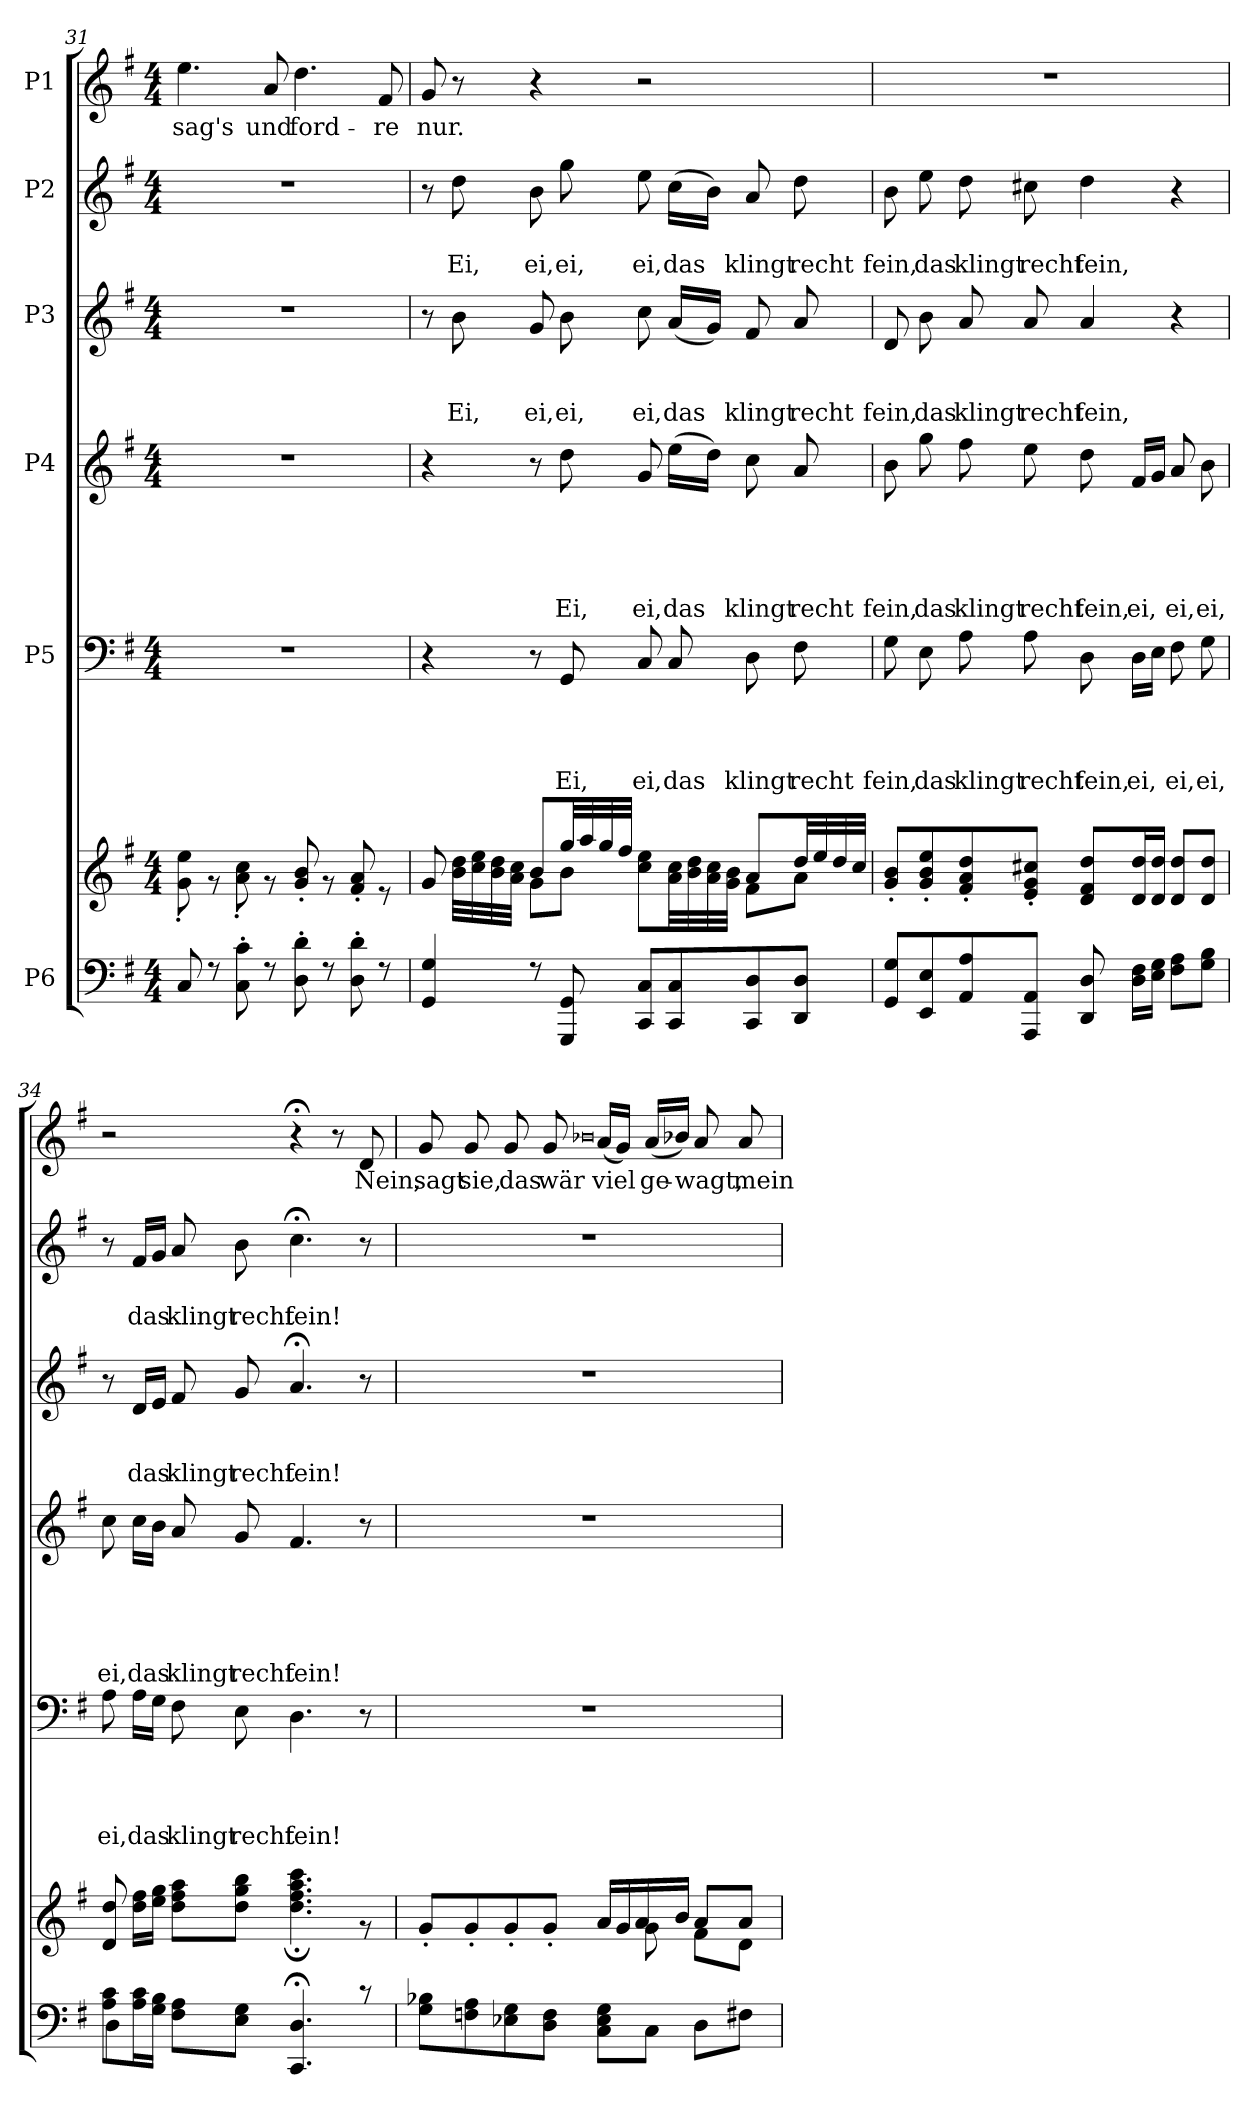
**kern	**kern	**kern	**text	**text	**text	**text	**kern	**text	**text	**text	**text	**text	**kern	**text	**text	**text	**kern	**text	**text	**kern	**text
*part6	*part6	*part5	*part5	*part5	*part5	*part5	*part4	*part4	*part4	*part4	*part4	*part4	*part3	*part3	*part3	*part3	*part2	*part2	*part2	*part1	*part1
*staff7	*staff6	*staff5	*staff5	*staff5	*staff5	*staff5	*staff4	*staff4	*staff4	*staff4	*staff4	*staff4	*staff3	*staff3	*staff3	*staff3	*staff2	*staff2	*staff2	*staff1	*staff1
*I"P6	*	*I"P5	*	*	*	*	*I"P4	*	*	*	*	*	*I"P3	*	*	*	*I"P2	*	*	*I"P1	*
*clefF4	*clefG2	*clefF4	*	*	*	*	*clefG2	*	*	*	*	*	*clefG2	*	*	*	*clefG2	*	*	*clefG2	*
*	*	*	*	*	*	*	*ITrd7c12	*	*	*	*	*	*	*	*	*	*	*	*	*	*
*k[f#]	*k[f#]	*k[f#]	*	*	*	*	*k[f#]	*	*	*	*	*	*k[f#]	*	*	*	*k[f#]	*	*	*k[f#]	*
*G:	*G:	*G:	*	*	*	*	*G:	*	*	*	*	*	*G:	*	*	*	*G:	*	*	*G:	*
*M4/4	*M4/4	*M4/4	*	*	*	*	*M4/4	*	*	*	*	*	*M4/4	*	*	*	*M4/4	*	*	*M4/4	*
=31	=31	=31	=31	=31	=31	=31	=31	=31	=31	=31	=31	=31	=31	=31	=31	=31	=31	=31	=31	=31	=31
*^	*^	*	*	*	*	*	*	*	*	*	*	*	*	*	*	*	*	*	*	*	*
!	!	!	!	!	!	!	!	!	!	!	!	!	!	!	!	!	!	!	!	!	!	!	!LO:LY:b
8C/	1ryy	1ryy	8g\'> 8ee\'>	1r	.	.	.	.	1r	.	.	.	.	.	1r	.	.	.	1r	.	.	4.ee\	sag's
8r	.	.	8r	.	.	.	.	.	.	.	.	.	.	.	.	.	.	.	.	.	.	.	.
8C\'> 8c\'>	.	.	8a\'> 8cc\'>	.	.	.	.	.	.	.	.	.	.	.	.	.	.	.	.	.	.	.	.
!	!	!	!	!	!	!	!	!	!	!	!	!	!	!	!	!	!	!	!	!	!	!	!LO:LY:b
8r	.	.	8r	.	.	.	.	.	.	.	.	.	.	.	.	.	.	.	.	.	.	8a/	und
!	!	!	!	!	!	!	!	!	!	!	!	!	!	!	!	!	!	!	!	!	!	!	!LO:LY:b
8D\'> 8d\'>	.	.	8g/'> 8b/'>	.	.	.	.	.	.	.	.	.	.	.	.	.	.	.	.	.	.	4.dd\	ford-
8r	.	.	8r	.	.	.	.	.	.	.	.	.	.	.	.	.	.	.	.	.	.	.	.
8D\'> 8d\'>	.	.	8f#/'> 8a/'>	.	.	.	.	.	.	.	.	.	.	.	.	.	.	.	.	.	.	.	.
!	!	!	!	!	!	!	!	!	!	!	!	!	!	!	!	!	!	!	!	!	!	!	!LO:LY:b
8r	.	.	8r	.	.	.	.	.	.	.	.	.	.	.	.	.	.	.	.	.	.	8f#/	-re
=32	=32	=32	=32	=32	=32	=32	=32	=32	=32	=32	=32	=32	=32	=32	=32	=32	=32	=32	=32	=32	=32	=32	=32
!	!	!	!	!	!	!	!	!	!	!	!	!	!	!	!	!	!	!	!	!	!	!	!LO:LY:b
4GG/ 4G/	1ryy	4ryy	8g/	4r	.	.	.	.	4r	.	.	.	.	.	8r	.	.	.	8r	.	.	8g/	nur.
!	!	!	!	!	!	!	!	!	!	!	!	!	!	!	!	!	!	!LO:LY:b	!	!	!LO:LY:b	!	!
.	.	.	32b\ 32dd\LLL	.	.	.	.	.	.	.	.	.	.	.	8b\	.	.	Ei,	8dd\	.	Ei,	8r	.
.	.	.	32cc\ 32ee\	.	.	.	.	.	.	.	.	.	.	.	.	.	.	.	.	.	.	.	.
.	.	.	32b\ 32dd\	.	.	.	.	.	.	.	.	.	.	.	.	.	.	.	.	.	.	.	.
.	.	.	32a\ 32cc\JJJ	.	.	.	.	.	.	.	.	.	.	.	.	.	.	.	.	.	.	.	.
!	!	!	!	!	!	!	!	!	!	!	!	!	!	!	!	!	!	!LO:LY:b	!	!	!LO:LY:b	!	!
8r	.	8g\L	8b/L	8r	.	.	.	.	8r	.	.	.	.	.	8g/	.	.	ei,	8b\	.	ei,	4r	.
!	!	!	!	!	!	!	!	!LO:LY:b	!	!	!	!	!	!LO:LY:b	!	!	!	!LO:LY:b	!	!	!LO:LY:b	!	!
8GGG/ 8GG/	.	8b\J	32gg/LL	8GG/	.	.	.	Ei,	8d\	.	.	.	.	Ei,	8b\	.	.	ei,	8gg\	.	ei,	.	.
.	.	.	32aa/	.	.	.	.	.	.	.	.	.	.	.	.	.	.	.	.	.	.	.	.
.	.	.	32gg/	.	.	.	.	.	.	.	.	.	.	.	.	.	.	.	.	.	.	.	.
.	.	.	32ff#/JJJ	.	.	.	.	.	.	.	.	.	.	.	.	.	.	.	.	.	.	.	.
!	!	!	!	!	!	!	!	!LO:LY:b	!	!	!	!	!	!LO:LY:b	!	!	!	!LO:LY:b	!	!	!LO:LY:b	!	!
8CC/ 8C/L	.	4ryy	8cc\ 8ee\L	8C/	.	.	.	ei,	8G/	.	.	.	.	ei,	8cc\	.	.	ei,	8ee\	.	ei,	2r	.
!	!	!	!	!	!	!	!	!LO:LY:b	!	!	!	!	!	!LO:LY:b	!	!	!	!LO:LY:b	!	!	!LO:LY:b	!	!
8CC/ 8C/	.	.	32a\ 32cc\LL	8C/	.	.	.	das	(>16e\LL	.	.	.	.	das	(<16a/LL	.	.	das	(>16cc\LL	.	das	.	.
.	.	.	32b\ 32dd\	.	.	.	.	.	.	.	.	.	.	.	.	.	.	.	.	.	.	.	.
.	.	.	32a\ 32cc\	.	.	.	.	.	16d\JJ)	.	.	.	.	.	16g/JJ)	.	.	.	16b\JJ)	.	.	.	.
.	.	.	32g\ 32b\JJJ	.	.	.	.	.	.	.	.	.	.	.	.	.	.	.	.	.	.	.	.
!	!	!	!	!	!	!	!	!LO:LY:b	!	!	!	!	!	!LO:LY:b	!	!	!	!LO:LY:b	!	!	!LO:LY:b	!	!
8CC/ 8D/	.	8f#\L	8a/L	8D\	.	.	.	klingt	8c\	.	.	.	.	klingt	8f#/	.	.	klingt	8a/	.	klingt	.	.
!	!	!	!	!	!	!	!	!LO:LY:b	!	!	!	!	!	!LO:LY:b	!	!	!	!LO:LY:b	!	!	!LO:LY:b	!	!
8DD/ 8D/J	.	8a\J	32dd/LL	8F#\	.	.	.	recht	8A/	.	.	.	.	recht	8a/	.	.	recht	8dd\	.	recht	.	.
.	.	.	32ee/	.	.	.	.	.	.	.	.	.	.	.	.	.	.	.	.	.	.	.	.
.	.	.	32dd/	.	.	.	.	.	.	.	.	.	.	.	.	.	.	.	.	.	.	.	.
.	.	.	32cc/JJJ	.	.	.	.	.	.	.	.	.	.	.	.	.	.	.	.	.	.	.	.
!!LO:LB:g=z
=33	=33	=33	=33	=33	=33	=33	=33	=33	=33	=33	=33	=33	=33	=33	=33	=33	=33	=33	=33	=33	=33	=33	=33
!	!	!	!	!	!	!	!	!LO:LY:b	!	!	!	!	!	!LO:LY:b	!	!	!	!LO:LY:b	!	!	!LO:LY:b	!	!
8GG/ 8G/L	1ryy	1ryy	8g/'> 8b/'>L	8G\	.	.	.	fein,	8B\	.	.	.	.	fein,	8d/	.	.	fein,	8b\	.	fein,	1r	.
!	!	!	!	!	!	!	!	!LO:LY:b	!	!	!	!	!	!LO:LY:b	!	!	!	!LO:LY:b	!	!	!LO:LY:b	!	!
8EE/ 8E/	.	.	8g/'> 8b/'> 8ee/'>	8E\	.	.	.	das	8g\	.	.	.	.	das	8b\	.	.	das	8ee\	.	das	.	.
!	!	!	!	!	!	!	!	!LO:LY:b	!	!	!	!	!	!LO:LY:b	!	!	!	!LO:LY:b	!	!	!LO:LY:b	!	!
8AA/ 8A/	.	.	8f#/'> 8a/'> 8dd/'>	8A\	.	.	.	klingt	8f#\	.	.	.	.	klingt	8a/	.	.	klingt	8dd\	.	klingt	.	.
!	!	!	!	!	!	!	!	!LO:LY:b	!	!	!	!	!	!LO:LY:b	!	!	!	!LO:LY:b	!	!	!LO:LY:b	!	!
8AAA/ 8AA/J	.	.	8e/'> 8g/'> 8cc#X/'>J	8A\	.	.	.	recht	8e\	.	.	.	.	recht	8a/	.	.	recht	8cc#X\	.	recht	.	.
!	!	!	!	!	!	!	!	!LO:LY:b	!	!	!	!	!	!LO:LY:b	!	!	!	!LO:LY:b	!	!	!LO:LY:b	!	!
8DD/ 8D/	.	.	8d/ 8f#/ 8dd/L	8D\	.	.	.	fein,	8d\	.	.	.	.	fein,	4a/	.	.	fein,	4dd\	.	fein,	.	.
!	!	!	!	!	!	!	!	!LO:LY:b	!	!	!	!	!	!LO:LY:b	!	!	!	!	!	!	!	!	!
16D\ 16F#\LL	.	.	16d/ 16dd/L	16D\LL	.	.	.	ei,	16F#/LL	.	.	.	.	ei,	.	.	.	.	.	.	.	.	.
16E\ 16G\JJ	.	.	16d/ 16dd/JJ	16E\JJ	.	.	.	.	16G/JJ	.	.	.	.	.	.	.	.	.	.	.	.	.	.
!	!	!	!	!	!	!	!	!LO:LY:b	!	!	!	!	!	!LO:LY:b	!	!	!	!	!	!	!	!	!
8F#\ 8A\L	.	.	8d/ 8dd/L	8F#\	.	.	.	ei,	8A/	.	.	.	.	ei,	4r	.	.	.	4r	.	.	.	.
!	!	!	!	!	!	!	!	!LO:LY:b	!	!	!	!	!	!LO:LY:b	!	!	!	!	!	!	!	!	!
8G\ 8B\J	.	.	8d/ 8dd/J	8G\	.	.	.	ei,	8B\	.	.	.	.	ei,	.	.	.	.	.	.	.	.	.
=34	=34	=34	=34	=34	=34	=34	=34	=34	=34	=34	=34	=34	=34	=34	=34	=34	=34	=34	=34	=34	=34	=34	=34
!	!	!	!	!	!	!	!	!LO:LY:b	!	!	!	!	!	!LO:LY:b	!	!	!	!	!	!	!	!	!
8A\ 8c\L	4D\	1ryy	8d/ 8dd/	8A\	.	.	.	ei,	8c\	.	.	.	.	ei,	8r	.	.	.	8r	.	.	2r	.
!	!	!	!	!	!	!	!	!LO:LY:b	!	!	!	!	!	!LO:LY:b	!	!	!	!LO:LY:b	!	!	!LO:LY:b	!	!
16A\ 16c\L	.	.	16dd\ 16ff#\LL	16A\LL	.	.	.	das	16c\LL	.	.	.	.	das	16d/LL	.	.	das	16f#/LL	.	das	.	.
16G\ 16B\JJ	.	.	16ee\ 16gg\JJ	16G\JJ	.	.	.	.	16B\JJ	.	.	.	.	.	16e/JJ	.	.	.	16g/JJ	.	.	.	.
!	!	!	!	!	!	!	!	!LO:LY:b	!	!	!	!	!	!LO:LY:b	!	!	!	!LO:LY:b	!	!	!LO:LY:b	!	!
8F#\ 8A\L	2.ryy	.	8dd\ 8ff#\ 8aa\L	8F#\	.	.	.	klingt	8A/	.	.	.	.	klingt	8f#/	.	.	klingt	8a/	.	klingt	.	.
!	!	!	!	!	!	!	!	!LO:LY:b	!	!	!	!	!	!LO:LY:b	!	!	!	!LO:LY:b	!	!	!LO:LY:b	!	!
8E\ 8G\J	.	.	8dd\ 8gg\ 8bb\J	8E\	.	.	.	recht	8G/	.	.	.	.	recht	8g/	.	.	recht	8b\	.	recht	.	.
!	!	!	!	!	!	!	!	!LO:LY:b	!	!	!	!	!	!LO:LY:b	!	!	!	!LO:LY:b	!	!	!LO:LY:b	!	!
4.CC/;< 4.D/;<	.	.	4.dd\;< 4.ff#\;< 4.aa\;< 4.ccc\;<	4.D\	.	.	.	fein!	4.F#/	.	.	.	.	fein!	4.a;</	.	.	fein!	4.cc;<\	.	fein!	4r;<	.
.	.	.	.	.	.	.	.	.	.	.	.	.	.	.	.	.	.	.	.	.	.	8r	.
!	!	!	!	!	!	!	!	!	!	!	!	!	!	!	!	!	!	!	!	!	!	!	!LO:LY:b
8rc	.	.	8r	8r	.	.	.	.	8r	.	.	.	.	.	8r	.	.	.	8r	.	.	8d/	Nein,
=35	=35	=35	=35	=35	=35	=35	=35	=35	=35	=35	=35	=35	=35	=35	=35	=35	=35	=35	=35	=35	=35	=35	=35
!	!	!	!	!	!	!	!	!	!	!	!	!	!	!	!	!	!	!	!	!	!	!	!LO:LY:b
8G\ 8B-X\L	1ryy	2ryy	8g'</L	1r	.	.	.	.	1r	.	.	.	.	.	1r	.	.	.	1r	.	.	8g/	sagt
!	!	!	!	!	!	!	!	!	!	!	!	!	!	!	!	!	!	!	!	!	!	!	!LO:LY:b
8Fn\ 8A\	.	.	8g'</	.	.	.	.	.	.	.	.	.	.	.	.	.	.	.	.	.	.	8g/	sie,
!	!	!	!	!	!	!	!	!	!	!	!	!	!	!	!	!	!	!	!	!	!	!	!LO:LY:b
8E-X\ 8G\	.	.	8g'</	.	.	.	.	.	.	.	.	.	.	.	.	.	.	.	.	.	.	8g/	das
!	!	!	!	!	!	!	!	!	!	!	!	!	!	!	!	!	!	!	!	!	!	!	!LO:LY:b
8D\ 8F\J	.	.	8g'</J	.	.	.	.	.	.	.	.	.	.	.	.	.	.	.	.	.	.	8g/	wär
.	.	.	.	.	.	.	.	.	.	.	.	.	.	.	.	.	.	.	.	.	.	0qb-X	.
!	!	!	!	!	!	!	!	!	!	!	!	!	!	!	!	!	!	!	!	!	!	!	!LO:LY:b
8C\ 8E-\ 8G\L	.	8ryy	16a/LL	.	.	.	.	.	.	.	.	.	.	.	.	.	.	.	.	.	.	(<16a/LL	viel
.	.	.	16g/	.	.	.	.	.	.	.	.	.	.	.	.	.	.	.	.	.	.	16g/JJ)	.
!	!	!	!	!	!	!	!	!	!	!	!	!	!	!	!	!	!	!	!	!	!	!	!LO:LY:b
8C\J	.	8g\	16a/	.	.	.	.	.	.	.	.	.	.	.	.	.	.	.	.	.	.	(<16a/LL	ge-
.	.	.	16b/JJ	.	.	.	.	.	.	.	.	.	.	.	.	.	.	.	.	.	.	16b-i/JJ)	.
!	!	!	!	!	!	!	!	!	!	!	!	!	!	!	!	!	!	!	!	!	!	!	!LO:LY:b
8D\L	.	8f#\L	8a/L	.	.	.	.	.	.	.	.	.	.	.	.	.	.	.	.	.	.	8a/	-wagt,
!	!	!	!	!	!	!	!	!	!	!	!	!	!	!	!	!	!	!	!	!	!	!	!LO:LY:b
8F#X\J	.	8d\J	8a/J	.	.	.	.	.	.	.	.	.	.	.	.	.	.	.	.	.	.	8a/	mein
*v	*v	*	*	*	*	*	*	*	*	*	*	*	*	*	*	*	*	*	*	*	*	*	*
*	*v	*v	*	*	*	*	*	*	*	*	*	*	*	*	*	*	*	*	*	*	*	*
=	=	=	=	=	=	=	=	=	=	=	=	=	=	=	=	=	=	=	=	=	=
*-	*-	*-	*-	*-	*-	*-	*-	*-	*-	*-	*-	*-	*-	*-	*-	*-	*-	*-	*-	*-	*-
